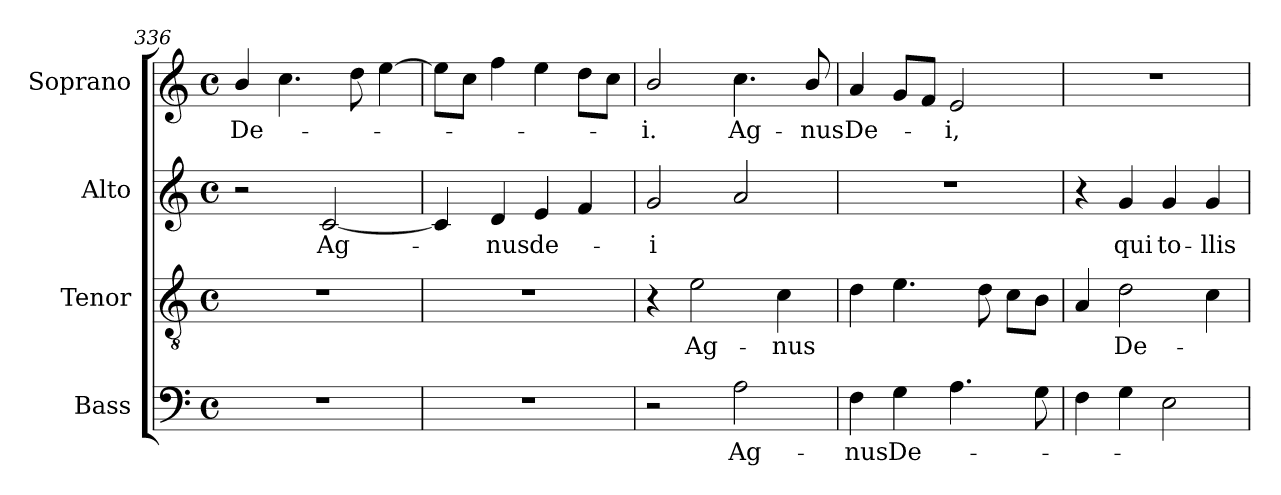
**kern	**text	**kern	**text	**kern	**text	**kern	**text
*part4	*part4	*part3	*part3	*part2	*part2	*part1	*part1
*staff4	*staff4	*staff3	*staff3	*staff2	*staff2	*staff1	*staff1
*I"Bass	*	*I"Tenor	*	*I"Alto	*	*I"Soprano	*
*I'B.	*	*I'T.	*	*I'A.	*	*I'S.	*
*clefF4	*	*clefGv2	*	*clefG2	*	*clefG2	*
*	*	*ITrd7c12	*	*	*	*	*
*k[]	*	*k[]	*	*k[]	*	*k[]	*
*C:	*	*C:	*	*C:	*	*C:	*
*M4/4	*	*M4/4	*	*M4/4	*	*M4/4	*
*met(c)	*	*met(c)	*	*met(c)	*	*met(c)	*
=336	=336	=336	=336	=336	=336	=336	=336
!	!	!	!	!	!	!	!LO:LY:b:color=#000000
1r	.	1r	.	2r	.	4bi/	De-
.	.	.	.	.	.	4.cci\	.
!	!	!	!	!	!LO:LY:b:color=#000000	!	!
.	.	.	.	[2ci/	Ag-	.	.
.	.	.	.	.	.	8ddi\	.
.	.	.	.	.	.	[4eei\	.
=337	=337	=337	=337	=337	=337	=337	=337
1r	.	1r	.	4ci/]	.	8eei\L]	.
.	.	.	.	.	.	8cci\J	.
!	!	!	!	!	!LO:LY:b:color=#000000	!	!
.	.	.	.	4di/	-nus	4ffi\	.
!	!	!	!	!	!LO:LY:b:color=#000000	!	!
.	.	.	.	4ei/	de-	4eei\	.
.	.	.	.	4fi/	.	8ddi\L	.
.	.	.	.	.	.	8cci\J	.
=338	=338	=338	=338	=338	=338	=338	=338
!	!	!	!	!	!LO:LY:b:color=#000000	!	!
!	!	!	!	!	!	!	!LO:LY:b:color=#000000
2r	.	4r	.	2gi/	-i	2bi/	-i.
!	!	!	!LO:LY:b:color=#000000	!	!	!	!
.	.	2Ei\	Ag-	.	.	.	.
!	!LO:LY:b:color=#000000	!	!	!	!	!	!
!	!	!	!	!	!	!	!LO:LY:b:color=#000000
2Ai\	Ag-	.	.	2ai/	.	4.cci\	Ag-
!	!	!	!LO:LY:b:color=#000000	!	!	!	!
.	.	4Ci\	-nus	.	.	.	.
!	!	!	!	!	!	!	!LO:LY:b:color=#000000
.	.	.	.	.	.	8bi/	-nus
=339	=339	=339	=339	=339	=339	=339	=339
!	!LO:LY:b:color=#000000	!	!	!	!	!	!
!	!	!	!	!	!	!	!LO:LY:b:color=#000000
4Fi\	-nus	4Di\	.	1r	.	4ai/	De-
!	!LO:LY:b:color=#000000	!	!	!	!	!	!
4Gi\	De-	4.Ei\	.	.	.	8gi/L	.
.	.	.	.	.	.	8fi/J	.
!	!	!	!	!	!	!	!LO:LY:b:color=#000000
4.Ai\	.	.	.	.	.	2ei/	-i,
.	.	8Di\	.	.	.	.	.
.	.	8Ci\L	.	.	.	.	.
8Gi\	.	8BBi\J	.	.	.	.	.
=340	=340	=340	=340	=340	=340	=340	=340
4Fi\	.	4AAi/	.	4r	.	1r	.
!	!	!	!LO:LY:b:color=#000000	!	!	!	!
!	!	!	!	!	!LO:LY:b:color=#000000	!	!
4Gi\	.	2Di\	De-	4gi/	qui	.	.
!	!	!	!	!	!LO:LY:b:color=#000000	!	!
2Ei\	.	.	.	4gi/	to-	.	.
!	!	!	!	!	!LO:LY:b:color=#000000	!	!
.	.	4Ci\	.	4gi/	-llis	.	.
=	=	=	=	=	=	=	=
*-	*-	*-	*-	*-	*-	*-	*-
